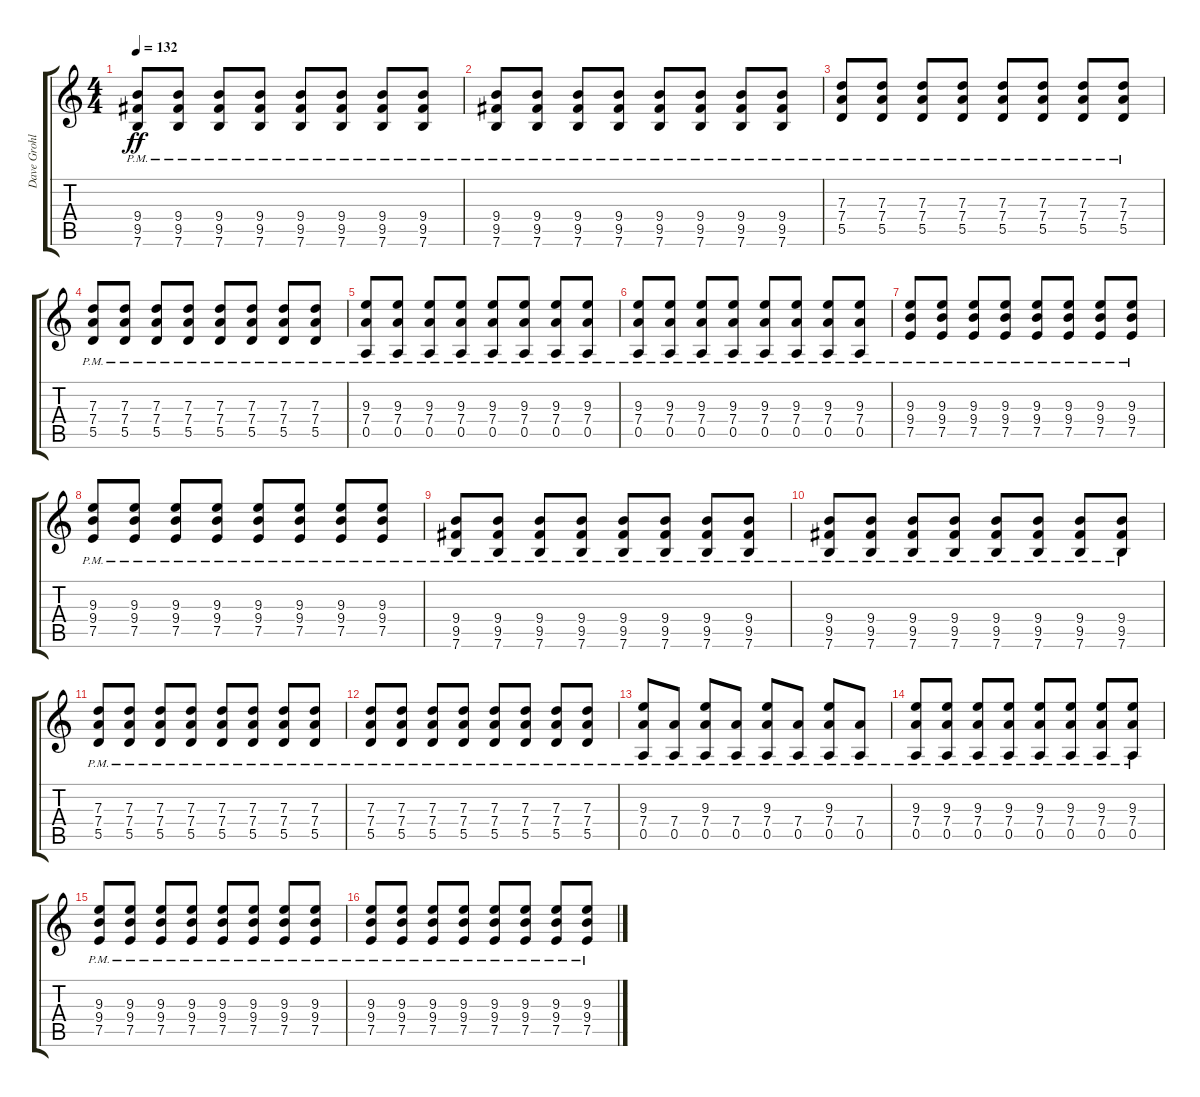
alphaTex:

\track ("Dave Grohl (Rhythm)" "Dave Grohl") {instrument overdrivenguitar}
\staff {score tabs}
\tuning (E4 B3 G3 D3 A2 E2) {hide}
\ts (4 4)
\tempo 132
\clef g2
\ks c
(9.4{pm} 9.5{pm} 7.6{pm}).8{dy ff} (9.4{pm} 9.5{pm} 7.6{pm}).8 (9.4{pm} 9.5{pm} 7.6{pm}).8 (9.4{pm} 9.5{pm} 7.6{pm}).8 (9.4{pm} 9.5{pm} 7.6{pm}).8 (9.4{pm} 9.5{pm} 7.6{pm}).8 (9.4{pm} 9.5{pm} 7.6{pm}).8 (9.4{pm} 9.5{pm} 7.6{pm}).8 |
(9.4{pm} 9.5{pm} 7.6{pm}).8 (9.4{pm} 9.5{pm} 7.6{pm}).8 (9.4{pm} 9.5{pm} 7.6{pm}).8 (9.4{pm} 9.5{pm} 7.6{pm}).8 (9.4{pm} 9.5{pm} 7.6{pm}).8 (9.4{pm} 9.5{pm} 7.6{pm}).8 (9.4{pm} 9.5{pm} 7.6{pm}).8 (9.4{pm} 9.5{pm} 7.6{pm}).8 |
(7.3{pm} 7.4{pm} 5.5{pm}).8 (7.3{pm} 7.4{pm} 5.5{pm}).8 (7.3{pm} 7.4{pm} 5.5{pm}).8 (7.3{pm} 7.4{pm} 5.5{pm}).8 (7.3{pm} 7.4{pm} 5.5{pm}).8 (7.3{pm} 7.4{pm} 5.5{pm}).8 (7.3{pm} 7.4{pm} 5.5{pm}).8 (7.3{pm} 7.4{pm} 5.5{pm}).8 |
(7.3{pm} 7.4{pm} 5.5{pm}).8 (7.3{pm} 7.4{pm} 5.5{pm}).8 (7.3{pm} 7.4{pm} 5.5{pm}).8 (7.3{pm} 7.4{pm} 5.5{pm}).8 (7.3{pm} 7.4{pm} 5.5{pm}).8 (7.3{pm} 7.4{pm} 5.5{pm}).8 (7.3{pm} 7.4{pm} 5.5{pm}).8 (7.3{pm} 7.4{pm} 5.5{pm}).8 |
(9.3{pm} 7.4{pm} 0.5{pm}).8 (9.3{pm} 7.4{pm} 0.5{pm}).8 (9.3{pm} 7.4{pm} 0.5{pm}).8 (9.3{pm} 7.4{pm} 0.5{pm}).8 (9.3{pm} 7.4{pm} 0.5{pm}).8 (9.3{pm} 7.4{pm} 0.5{pm}).8 (9.3{pm} 7.4{pm} 0.5{pm}).8 (9.3{pm} 7.4{pm} 0.5{pm}).8 |
(9.3{pm} 7.4{pm} 0.5{pm}).8 (9.3{pm} 7.4{pm} 0.5{pm}).8 (9.3{pm} 7.4{pm} 0.5{pm}).8 (9.3{pm} 7.4{pm} 0.5{pm}).8 (9.3{pm} 7.4{pm} 0.5{pm}).8 (9.3{pm} 7.4{pm} 0.5{pm}).8 (9.3{pm} 7.4{pm} 0.5{pm}).8 (9.3{pm} 7.4{pm} 0.5{pm}).8 |
(9.3{pm} 9.4{pm} 7.5{pm}).8 (9.3{pm} 9.4{pm} 7.5{pm}).8 (9.3{pm} 9.4{pm} 7.5{pm}).8 (9.3{pm} 9.4{pm} 7.5{pm}).8 (9.3{pm} 9.4{pm} 7.5{pm}).8 (9.3{pm} 9.4{pm} 7.5{pm}).8 (9.3{pm} 9.4{pm} 7.5{pm}).8 (9.3{pm} 9.4{pm} 7.5{pm}).8 |
(9.3{pm} 9.4{pm} 7.5{pm}).8 (9.3{pm} 9.4{pm} 7.5{pm}).8 (9.3{pm} 9.4{pm} 7.5{pm}).8 (9.3{pm} 9.4{pm} 7.5{pm}).8 (9.3{pm} 9.4{pm} 7.5{pm}).8 (9.3{pm} 9.4{pm} 7.5{pm}).8 (9.3{pm} 9.4{pm} 7.5{pm}).8 (9.3{pm} 9.4{pm} 7.5{pm}).8 |
(9.4{pm} 9.5{pm} 7.6{pm}).8 (9.4{pm} 9.5{pm} 7.6{pm}).8 (9.4{pm} 9.5{pm} 7.6{pm}).8 (9.4{pm} 9.5{pm} 7.6{pm}).8 (9.4{pm} 9.5{pm} 7.6{pm}).8 (9.4{pm} 9.5{pm} 7.6{pm}).8 (9.4{pm} 9.5{pm} 7.6{pm}).8 (9.4{pm} 9.5{pm} 7.6{pm}).8 |
(9.4{pm} 9.5{pm} 7.6{pm}).8 (9.4{pm} 9.5{pm} 7.6{pm}).8 (9.4{pm} 9.5{pm} 7.6{pm}).8 (9.4{pm} 9.5{pm} 7.6{pm}).8 (9.4{pm} 9.5{pm} 7.6{pm}).8 (9.4{pm} 9.5{pm} 7.6{pm}).8 (9.4{pm} 9.5{pm} 7.6{pm}).8 (9.4{pm} 9.5{pm} 7.6{pm}).8 |
(7.3{pm} 7.4{pm} 5.5{pm}).8 (7.3{pm} 7.4{pm} 5.5{pm}).8 (7.3{pm} 7.4{pm} 5.5{pm}).8 (7.3{pm} 7.4{pm} 5.5{pm}).8 (7.3{pm} 7.4{pm} 5.5{pm}).8 (7.3{pm} 7.4{pm} 5.5{pm}).8 (7.3{pm} 7.4{pm} 5.5{pm}).8 (7.3{pm} 7.4{pm} 5.5{pm}).8 |
(7.3{pm} 7.4{pm} 5.5{pm}).8 (7.3{pm} 7.4{pm} 5.5{pm}).8 (7.3{pm} 7.4{pm} 5.5{pm}).8 (7.3{pm} 7.4{pm} 5.5{pm}).8 (7.3{pm} 7.4{pm} 5.5{pm}).8 (7.3{pm} 7.4{pm} 5.5{pm}).8 (7.3{pm} 7.4{pm} 5.5{pm}).8 (7.3{pm} 7.4{pm} 5.5{pm}).8 |
(9.3{pm} 7.4{pm} 0.5{pm}).8 (7.4{pm} 0.5{pm}).8 (9.3{pm} 7.4{pm} 0.5{pm}).8 (7.4{pm} 0.5{pm}).8 (9.3{pm} 7.4{pm} 0.5{pm}).8 (7.4{pm} 0.5{pm}).8 (9.3{pm} 7.4{pm} 0.5{pm}).8 (7.4{pm} 0.5{pm}).8 |
(9.3{pm} 7.4{pm} 0.5{pm}).8 (9.3{pm} 7.4{pm} 0.5{pm}).8 (9.3{pm} 7.4{pm} 0.5{pm}).8 (9.3{pm} 7.4{pm} 0.5{pm}).8 (9.3{pm} 7.4{pm} 0.5{pm}).8 (9.3{pm} 7.4{pm} 0.5{pm}).8 (9.3{pm} 7.4{pm} 0.5{pm}).8 (9.3{pm} 7.4{pm} 0.5{pm}).8 |
(9.3{pm} 9.4{pm} 7.5{pm}).8 (9.3{pm} 9.4{pm} 7.5{pm}).8 (9.3{pm} 9.4{pm} 7.5{pm}).8 (9.3{pm} 9.4{pm} 7.5{pm}).8 (9.3{pm} 9.4{pm} 7.5{pm}).8 (9.3{pm} 9.4{pm} 7.5{pm}).8 (9.3{pm} 9.4{pm} 7.5{pm}).8 (9.3{pm} 9.4{pm} 7.5{pm}).8 |
(9.3{pm} 9.4{pm} 7.5{pm}).8 (9.3{pm} 9.4{pm} 7.5{pm}).8 (9.3{pm} 9.4{pm} 7.5{pm}).8 (9.3{pm} 9.4{pm} 7.5{pm}).8 (9.3{pm} 9.4{pm} 7.5{pm}).8 (9.3{pm} 9.4{pm} 7.5{pm}).8 (9.3{pm} 9.4{pm} 7.5{pm}).8 (9.3{pm} 9.4{pm} 7.5{pm}).8
